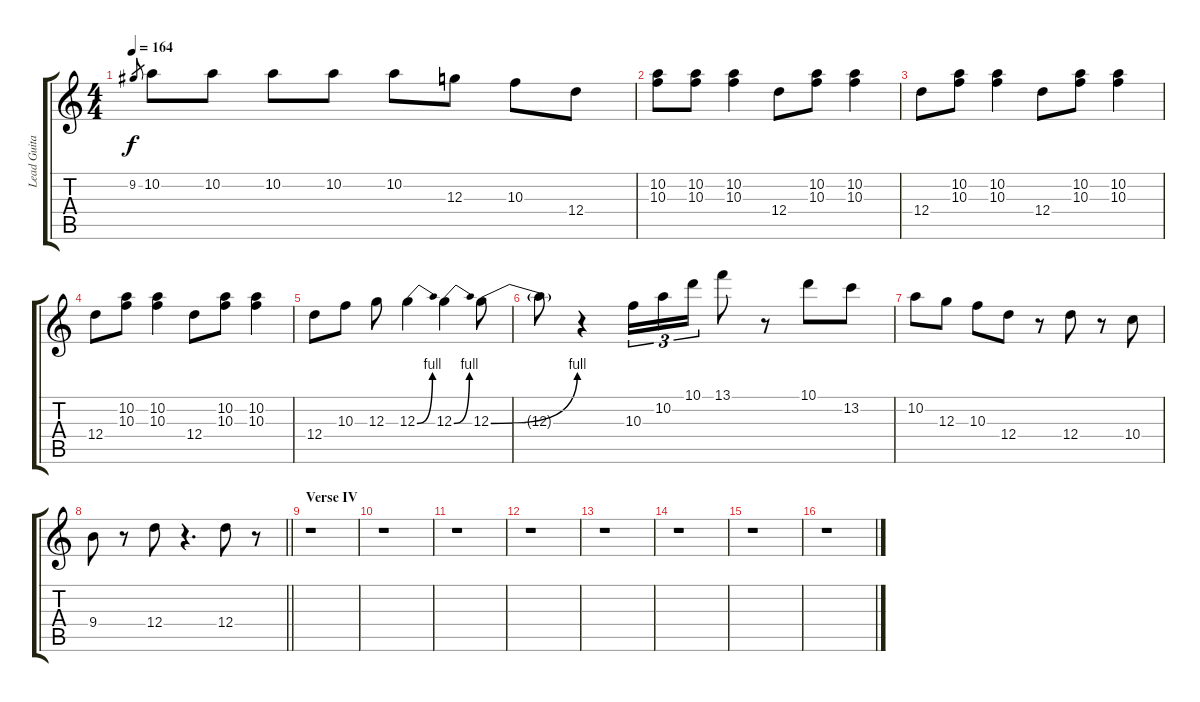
\track ("Lead Guitar" "Lead Guita") {instrument electricguitarclean}
\staff {score tabs}
\tuning (E4 B3 G3 D3 A2 E2) {hide}
\ts (4 4)
\tempo 164
\clef g2
\ks c
9.2.8{gr dy f} 10.2.8 10.2.8 10.2.8 10.2.8 10.2.8 12.3.8 10.3.8 12.4.8 |
(10.2 10.3).8 (10.2 10.3).8 (10.2 10.3).4 12.4.8 (10.2 10.3).8 (10.2 10.3).4 |
12.4.8 (10.2 10.3).8 (10.2 10.3).4 12.4.8 (10.2 10.3).8 (10.2 10.3).4 |
12.4.8 (10.2 10.3).8 (10.2 10.3).4 12.4.8 (10.2 10.3).8 (10.2 10.3).4 |
12.4.8 10.3.8 12.3.8 12.3{be (bend 0 0 60 4)}.4 12.3{be (bend 0 0 60 4)}.4 12.3{be (bend 0 0 60 4)}.8 |
12.3{t}.8 r.4 10.3.16{tu (3 2)} 10.2.16{tu (3 2)} 10.1.16{tu (3 2)} 13.1.8 r.8 10.1.8 13.2.8 |
10.2.8 12.3.8 10.3.8 12.4.8 r.8 12.4.8 r.8 10.4.8 |
\barLineRight lightlight
9.4.8 r.8 12.4.8 r.4{d} 12.4.8 r.8 |
\section ("" "Verse IV")
r.1 |
r.1 |
r.1 |
r.1 |
r.1 |
r.1 |
r.1 |
r.1
